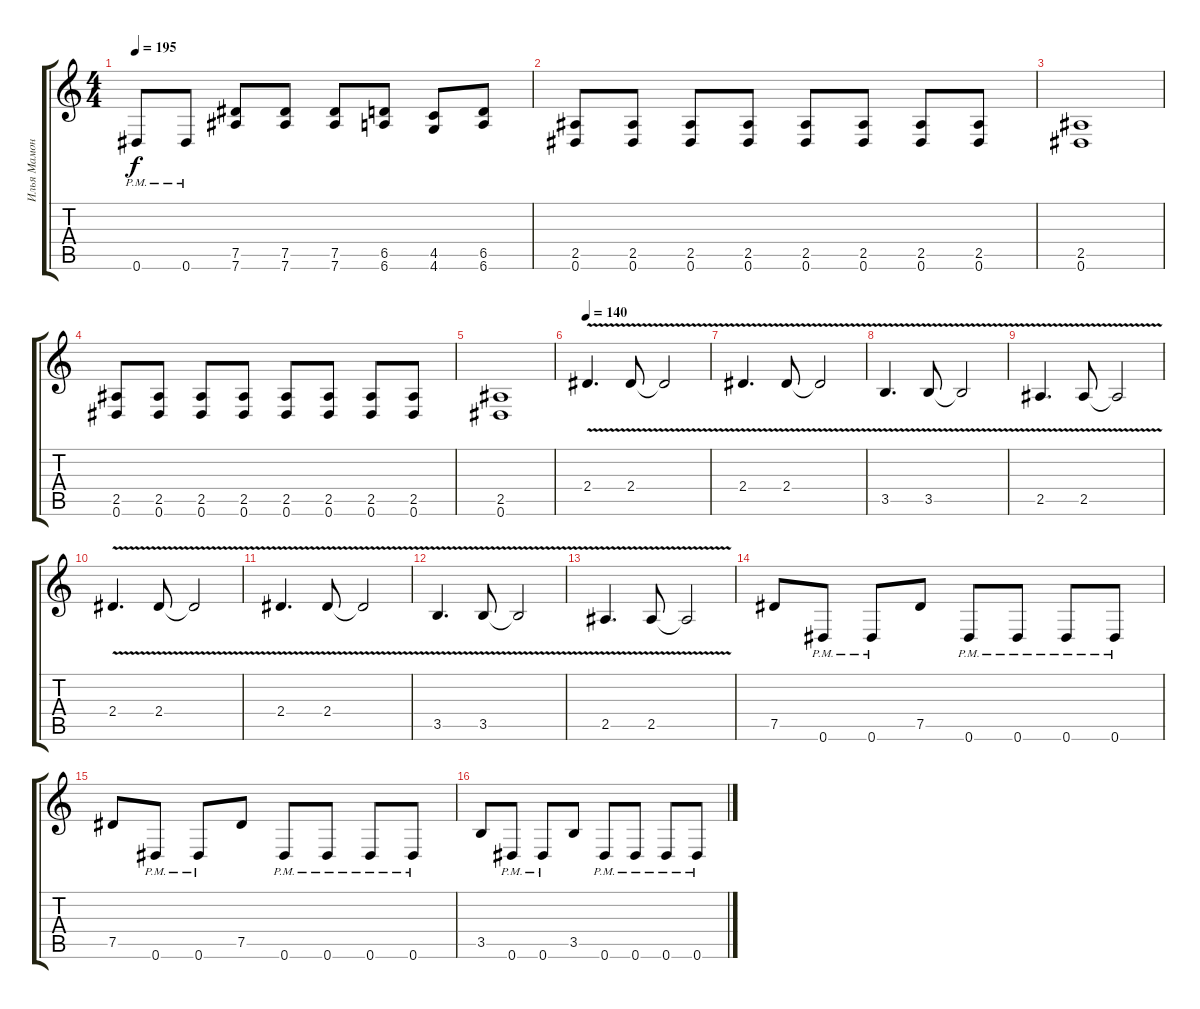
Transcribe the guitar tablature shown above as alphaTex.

\track ("Илья Мамонтов" "Илья Мамон") {instrument distortionguitar}
\staff {score tabs}
\tuning (Eb4 Bb3 Gb3 Db3 Ab2 Eb2) {hide}
\ts (4 4)
\tempo 195
\clef g2
\ks c
0.6{pm}.8{dy f} 0.6{pm}.8 (7.5 7.6).8 (7.5 7.6).8 (7.5 7.6).8 (6.5 6.6).8 (4.5 4.6).8 (6.5 6.6).8 |
(2.5 0.6).8 (2.5 0.6).8 (2.5 0.6).8 (2.5 0.6).8 (2.5 0.6).8 (2.5 0.6).8 (2.5 0.6).8 (2.5 0.6).8 |
(2.5 0.6).1 |
(2.5 0.6).8 (2.5 0.6).8 (2.5 0.6).8 (2.5 0.6).8 (2.5 0.6).8 (2.5 0.6).8 (2.5 0.6).8 (2.5 0.6).8 |
(2.5 0.6).1 |
\tempo 140
2.4{v}.4{d} 2.4{v}.8 2.4{t}.2 |
2.4{v}.4{d} 2.4{v}.8 2.4{t}.2 |
3.5{v}.4{d} 3.5{v}.8 3.5{t}.2 |
2.5{v}.4{d} 2.5{v}.8 2.5{t}.2 |
2.4{v}.4{d} 2.4{v}.8 2.4{t}.2 |
2.4{v}.4{d} 2.4{v}.8 2.4{t}.2 |
3.5{v}.4{d} 3.5{v}.8 3.5{t}.2 |
2.5{v}.4{d} 2.5{v}.8 2.5{t}.2 |
7.5.8 0.6{pm}.8 0.6{pm}.8 7.5.8 0.6{pm}.8 0.6{pm}.8 0.6{pm}.8 0.6{pm}.8 |
7.5.8 0.6{pm}.8 0.6{pm}.8 7.5.8 0.6{pm}.8 0.6{pm}.8 0.6{pm}.8 0.6{pm}.8 |
3.5.8 0.6{pm}.8 0.6{pm}.8 3.5.8 0.6{pm}.8 0.6{pm}.8 0.6{pm}.8 0.6{pm}.8
